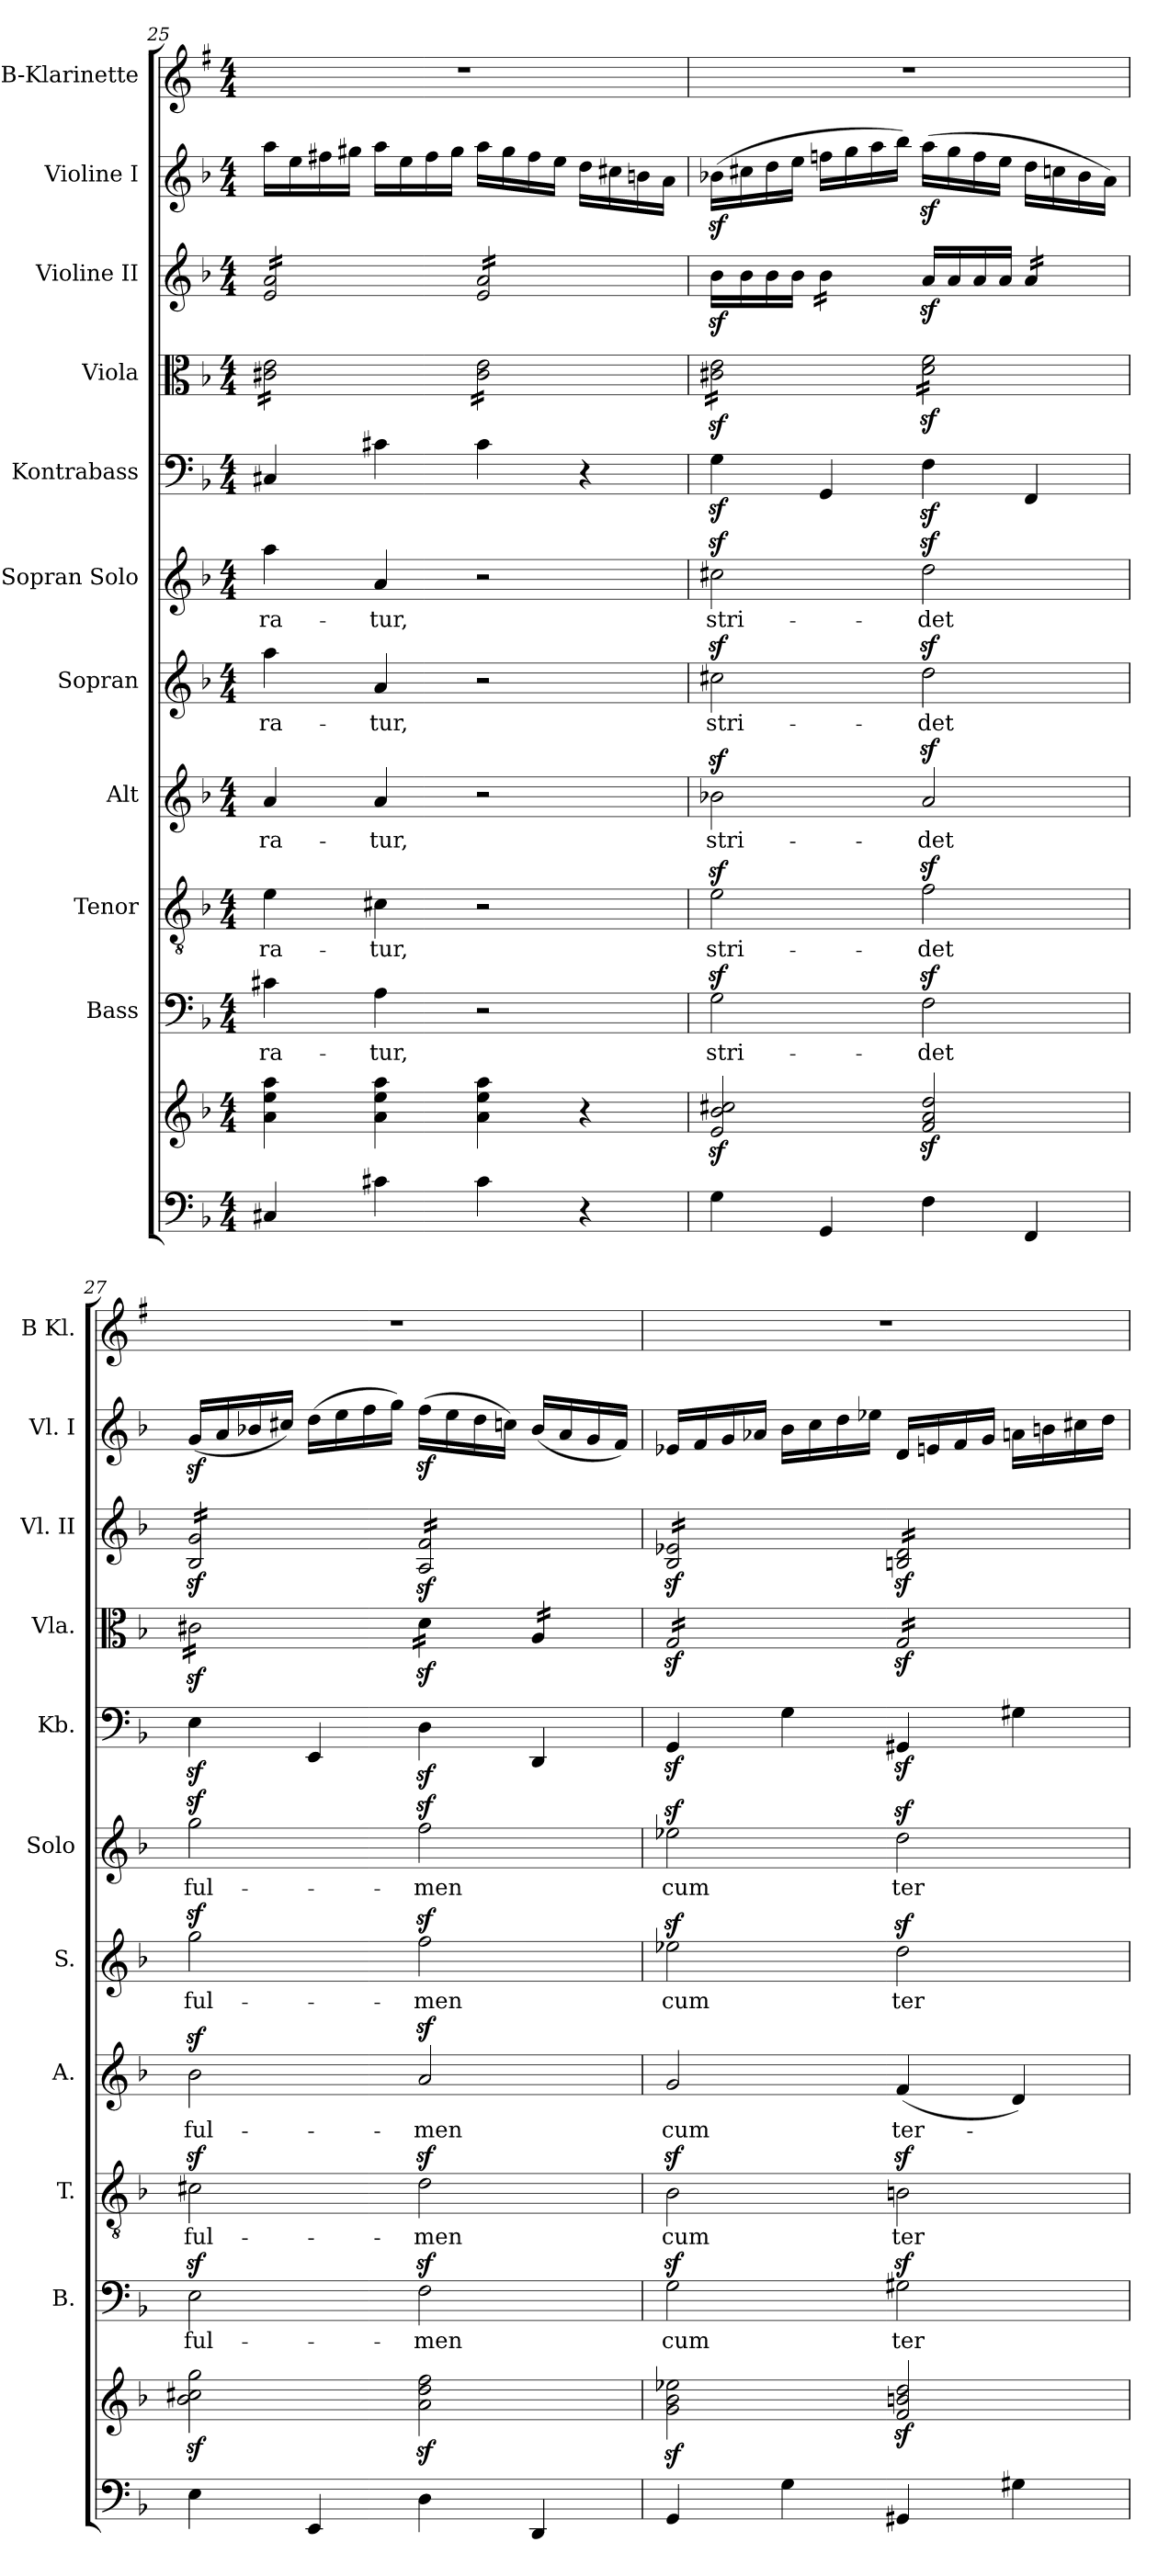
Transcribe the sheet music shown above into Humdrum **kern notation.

**kern	**kern	**kern	**text	**kern	**text	**kern	**text	**kern	**text	**kern	**text	**kern	**kern	**kern	**kern	**kern
*part11	*part11	*part10	*part10	*part9	*part9	*part8	*part8	*part7	*part7	*part6	*part6	*part5	*part4	*part3	*part2	*part1
*staff12	*staff11	*staff10	*staff10	*staff9	*staff9	*staff8	*staff8	*staff7	*staff7	*staff6	*staff6	*staff5	*staff4	*staff3	*staff2	*staff1
*	*	*I"Bass	*	*I"Tenor	*	*I"Alt	*	*I"Sopran	*	*I"Sopran Solo	*	*I"Kontrabass	*I"Viola	*I"Violine II	*I"Violine I	*I"B-Klarinette
*	*	*I'B.	*	*I'T.	*	*I'A.	*	*I'S.	*	*I'Solo	*	*I'Kb.	*I'Vla.	*I'Vl. II	*I'Vl. I	*I'B Kl.
*clefF4	*clefG2	*clefF4	*	*clefGv2	*	*clefG2	*	*clefG2	*	*clefG2	*	*clefF4	*clefC3	*clefG2	*clefG2	*clefG2
*	*	*	*	*	*	*	*	*	*	*	*	*ITrd7c12	*	*	*	*ITrd1c2
*k[b-]	*k[b-]	*k[b-]	*	*k[b-]	*	*k[b-]	*	*k[b-]	*	*k[b-]	*	*k[b-]	*k[b-]	*k[b-]	*k[b-]	*k[b-]
*F:	*F:	*F:	*	*F:	*	*F:	*	*F:	*	*F:	*	*F:	*F:	*F:	*F:	*F:
*M4/4	*M4/4	*M4/4	*	*M4/4	*	*M4/4	*	*M4/4	*	*M4/4	*	*M4/4	*M4/4	*M4/4	*M4/4	*M4/4
=25	=25	=25	=25	=25	=25	=25	=25	=25	=25	=25	=25	=25	=25	=25	=25	=25
!	!	!	!LO:LY:b	!	!LO:LY:b	!	!LO:LY:b	!	!LO:LY:b	!	!LO:LY:b	!	!	!	!	!
*	*	*	*	*	*	*	*	*	*	*	*	*	*tremolo	*	*	*
*	*	*	*	*	*	*	*	*	*	*	*	*	*	*tremolo	*	*
4C#X/	4a\ 4ee\ 4aa\	4c#X\	-ra-	4e\	-ra-	4a/	-ra-	4aa\	-ra-	4aa\	-ra-	4CC#X/	16c#X\ 16e\LL	16e/ 16a/LL	16aa\LL	1r
.	.	.	.	.	.	.	.	.	.	.	.	.	16c#X\ 16e\	16e/ 16a/	16ee\	.
.	.	.	.	.	.	.	.	.	.	.	.	.	16c#X\ 16e\	16e/ 16a/	16ff#X\	.
.	.	.	.	.	.	.	.	.	.	.	.	.	16c#X\ 16e\	16e/ 16a/	16gg#X\JJ	.
!	!	!	!LO:LY:b	!	!LO:LY:b	!	!LO:LY:b	!	!LO:LY:b	!	!LO:LY:b	!	!	!	!	!
4c#X\	4a\ 4ee\ 4aa\	4A\	-tur,	4c#X\	-tur,	4a/	-tur,	4a/	-tur,	4a/	-tur,	4C#X\	16c#X\ 16e\	16e/ 16a/	16aa\LL	.
.	.	.	.	.	.	.	.	.	.	.	.	.	16c#X\ 16e\	16e/ 16a/	16ee\	.
.	.	.	.	.	.	.	.	.	.	.	.	.	16c#X\ 16e\	16e/ 16a/	16ff#\	.
.	.	.	.	.	.	.	.	.	.	.	.	.	16c#X\ 16e\JJ	16e/ 16a/JJ	16gg#\JJ	.
4c#\	4a\ 4ee\ 4aa\	2r	.	2r	.	2r	.	2r	.	2r	.	4C#\	16c#\ 16e\LL	16e/ 16a/LL	16aa\LL	.
.	.	.	.	.	.	.	.	.	.	.	.	.	16c#\ 16e\	16e/ 16a/	16gg#\	.
.	.	.	.	.	.	.	.	.	.	.	.	.	16c#\ 16e\	16e/ 16a/	16ff#\	.
.	.	.	.	.	.	.	.	.	.	.	.	.	16c#\ 16e\	16e/ 16a/	16ee\JJ	.
4r	4r	.	.	.	.	.	.	.	.	.	.	4r	16c#\ 16e\	16e/ 16a/	16dd\LL	.
.	.	.	.	.	.	.	.	.	.	.	.	.	16c#\ 16e\	16e/ 16a/	16cc#X\	.
.	.	.	.	.	.	.	.	.	.	.	.	.	16c#\ 16e\	16e/ 16a/	16bn\	.
.	.	.	.	.	.	.	.	.	.	.	.	.	16c#\ 16e\JJ	16e/ 16a/JJ	16a\JJ	.
*	*	*	*	*	*	*	*	*	*	*	*	*	*	*Xtremolo	*	*
=26	=26	=26	=26	=26	=26	=26	=26	=26	=26	=26	=26	=26	=26	=26	=26	=26
!	!	!	!LO:LY:b	!	!LO:LY:b	!	!LO:LY:b	!	!LO:LY:b	!	!LO:LY:b	!	!	!	!	!
4G\	2e/z< 2b-/z< 2cc#X/z<	2Gz>\	stri-	2ez>\	stri-	2b-Xz>\	stri-	2cc#Xz>\	stri-	2cc#Xz>\	stri-	4GGz<\	16c#X\z< 16e\z<LL	16b-z<\LL	(>16b-Xz<\LL	1r
.	.	.	.	.	.	.	.	.	.	.	.	.	16c#X\z< 16e\z<	16b-\	16cc#X\	.
.	.	.	.	.	.	.	.	.	.	.	.	.	16c#X\z< 16e\z<	16b-\	16dd\	.
.	.	.	.	.	.	.	.	.	.	.	.	.	16c#X\z< 16e\z<	16b-\JJ	16ee\JJ	.
*	*	*	*	*	*	*	*	*	*	*	*	*	*	*tremolo	*	*
4GG/	.	.	.	.	.	.	.	.	.	.	.	4GGG/	16c#X\z< 16e\z<	16b-\LL	16ffn\LL	.
.	.	.	.	.	.	.	.	.	.	.	.	.	16c#X\z< 16e\z<	16b-\	16gg\	.
.	.	.	.	.	.	.	.	.	.	.	.	.	16c#X\z< 16e\z<	16b-\	16aa\	.
.	.	.	.	.	.	.	.	.	.	.	.	.	16c#X\z< 16e\z<JJ	16b-\JJ	16bb-\JJ)	.
*	*	*	*	*	*	*	*	*	*	*	*	*	*	*Xtremolo	*	*
!	!	!	!LO:LY:b	!	!LO:LY:b	!	!LO:LY:b	!	!LO:LY:b	!	!LO:LY:b	!	!	!	!	!
4F\	2f/z< 2a/z< 2dd/z<	2Fz>\	-det	2fz>\	-det	2az>/	-det	2ddz>\	-det	2ddz>\	-det	4FFz<\	16d\z< 16f\z<LL	16az</LL	(>16aaz<\LL	.
.	.	.	.	.	.	.	.	.	.	.	.	.	16d\z< 16f\z<	16a/	16gg\	.
.	.	.	.	.	.	.	.	.	.	.	.	.	16d\z< 16f\z<	16a/	16ff\	.
.	.	.	.	.	.	.	.	.	.	.	.	.	16d\z< 16f\z<	16a/JJ	16ee\JJ	.
*	*	*	*	*	*	*	*	*	*	*	*	*	*	*tremolo	*	*
4FF/	.	.	.	.	.	.	.	.	.	.	.	4FFF/	16d\z< 16f\z<	16a/LL	16dd\LL	.
.	.	.	.	.	.	.	.	.	.	.	.	.	16d\z< 16f\z<	16a/	16ccn\	.
.	.	.	.	.	.	.	.	.	.	.	.	.	16d\z< 16f\z<	16a/	16b-\	.
.	.	.	.	.	.	.	.	.	.	.	.	.	16d\z< 16f\z<JJ	16a/JJ	16a\JJ)	.
!!LO:PB:g=z
=27	=27	=27	=27	=27	=27	=27	=27	=27	=27	=27	=27	=27	=27	=27	=27	=27
!	!	!	!LO:LY:b	!	!LO:LY:b	!	!LO:LY:b	!	!LO:LY:b	!	!LO:LY:b	!	!	!	!	!
4E\	2b-\z< 2cc#X\z< 2gg\z<	2Ez>\	ful-	2c#Xz>\	ful-	2b-z>\	ful-	2ggz>\	ful-	2ggz>\	ful-	4EEz<\	16c#Xz<\LL	16B-/z< 16g/z<LL	(<16gz</LL	1r
.	.	.	.	.	.	.	.	.	.	.	.	.	16c#Xz<\	16B-/z< 16g/z<	16a/	.
.	.	.	.	.	.	.	.	.	.	.	.	.	16c#Xz<\	16B-/z< 16g/z<	16b-X/	.
.	.	.	.	.	.	.	.	.	.	.	.	.	16c#Xz<\	16B-/z< 16g/z<	16cc#X/JJ)	.
4EE/	.	.	.	.	.	.	.	.	.	.	.	4EEE/	16c#Xz<\	16B-/z< 16g/z<	(>16dd\LL	.
.	.	.	.	.	.	.	.	.	.	.	.	.	16c#Xz<\	16B-/z< 16g/z<	16ee\	.
.	.	.	.	.	.	.	.	.	.	.	.	.	16c#Xz<\	16B-/z< 16g/z<	16ff\	.
.	.	.	.	.	.	.	.	.	.	.	.	.	16c#Xz<\JJ	16B-/z< 16g/z<JJ	16gg\JJ)	.
!	!	!	!LO:LY:b	!	!LO:LY:b	!	!LO:LY:b	!	!LO:LY:b	!	!LO:LY:b	!	!	!	!	!
4D\	2a\z< 2dd\z< 2ff\z<	2Fz>\	-men	2dz>\	-men	2az>/	-men	2ffz>\	-men	2ffz>\	-men	4DDz<\	16dz<\LL	16A/z< 16f/z<LL	(>16ffz<\LL	.
.	.	.	.	.	.	.	.	.	.	.	.	.	16dz<\	16A/z< 16f/z<	16ee\	.
.	.	.	.	.	.	.	.	.	.	.	.	.	16dz<\	16A/z< 16f/z<	16dd\	.
.	.	.	.	.	.	.	.	.	.	.	.	.	16dz<\JJ	16A/z< 16f/z<	16ccn\JJ)	.
4DD/	.	.	.	.	.	.	.	.	.	.	.	4DDD/	16A/LL	16A/z< 16f/z<	(<16b-/LL	.
.	.	.	.	.	.	.	.	.	.	.	.	.	16A/	16A/z< 16f/z<	16a/	.
.	.	.	.	.	.	.	.	.	.	.	.	.	16A/	16A/z< 16f/z<	16g/	.
.	.	.	.	.	.	.	.	.	.	.	.	.	16A/JJ	16A/z< 16f/z<JJ	16f/JJ)	.
=28	=28	=28	=28	=28	=28	=28	=28	=28	=28	=28	=28	=28	=28	=28	=28	=28
!	!	!	!LO:LY:b	!	!LO:LY:b	!	!LO:LY:b	!	!LO:LY:b	!	!LO:LY:b	!	!	!	!	!
4GG/	2g\z< 2b-\z< 2ee-X\z<	2Gz>\	cum	2B-z>\	cum	2g/	cum	2ee-Xz>\	cum	2ee-Xz>\	cum	4GGGz</	16Gz</LL	16B-/z< 16e-X/z<LL	16e-X/LL	1r
.	.	.	.	.	.	.	.	.	.	.	.	.	16Gz</	16B-/z< 16e-X/z<	16f/	.
.	.	.	.	.	.	.	.	.	.	.	.	.	16Gz</	16B-/z< 16e-X/z<	16g/	.
.	.	.	.	.	.	.	.	.	.	.	.	.	16Gz</	16B-/z< 16e-X/z<	16a-X/JJ	.
4G\	.	.	.	.	.	.	.	.	.	.	.	4GG\	16Gz</	16B-/z< 16e-X/z<	16b-\LL	.
.	.	.	.	.	.	.	.	.	.	.	.	.	16Gz</	16B-/z< 16e-X/z<	16cc\	.
.	.	.	.	.	.	.	.	.	.	.	.	.	16Gz</	16B-/z< 16e-X/z<	16dd\	.
.	.	.	.	.	.	.	.	.	.	.	.	.	16Gz</JJ	16B-/z< 16e-X/z<JJ	16ee-X\JJ	.
!	!	!	!LO:LY:b	!	!LO:LY:b	!	!LO:LY:b	!	!LO:LY:b	!	!LO:LY:b	!	!	!	!	!
4GG#X/	2f/z< 2bn/z< 2dd/z<	2G#Xz>\	ter-	2Bnz>\	ter-	(<4f/	ter-	2ddz>\	ter-	2ddz>\	ter-	4GGG#Xz</	16Gz</LL	16Bn/z< 16d/z<LL	16d/LL	.
.	.	.	.	.	.	.	.	.	.	.	.	.	16Gz</	16Bn/z< 16d/z<	16en/	.
.	.	.	.	.	.	.	.	.	.	.	.	.	16Gz</	16Bn/z< 16d/z<	16f/	.
.	.	.	.	.	.	.	.	.	.	.	.	.	16Gz</	16Bn/z< 16d/z<	16g/JJ	.
4G#X\	.	.	.	.	.	4d/)	.	.	.	.	.	4GG#X\	16Gz</	16Bn/z< 16d/z<	16an\LL	.
.	.	.	.	.	.	.	.	.	.	.	.	.	16Gz</	16Bn/z< 16d/z<	16bn\	.
.	.	.	.	.	.	.	.	.	.	.	.	.	16Gz</	16Bn/z< 16d/z<	16cc#X\	.
.	.	.	.	.	.	.	.	.	.	.	.	.	16Gz</JJ	16Bn/z< 16d/z<JJ	16dd\JJ	.
*	*	*	*	*	*	*	*	*	*	*	*	*	*	*Xtremolo	*	*
*	*	*	*	*	*	*	*	*	*	*	*	*	*Xtremolo	*	*	*
=	=	=	=	=	=	=	=	=	=	=	=	=	=	=	=	=
*-	*-	*-	*-	*-	*-	*-	*-	*-	*-	*-	*-	*-	*-	*-	*-	*-
